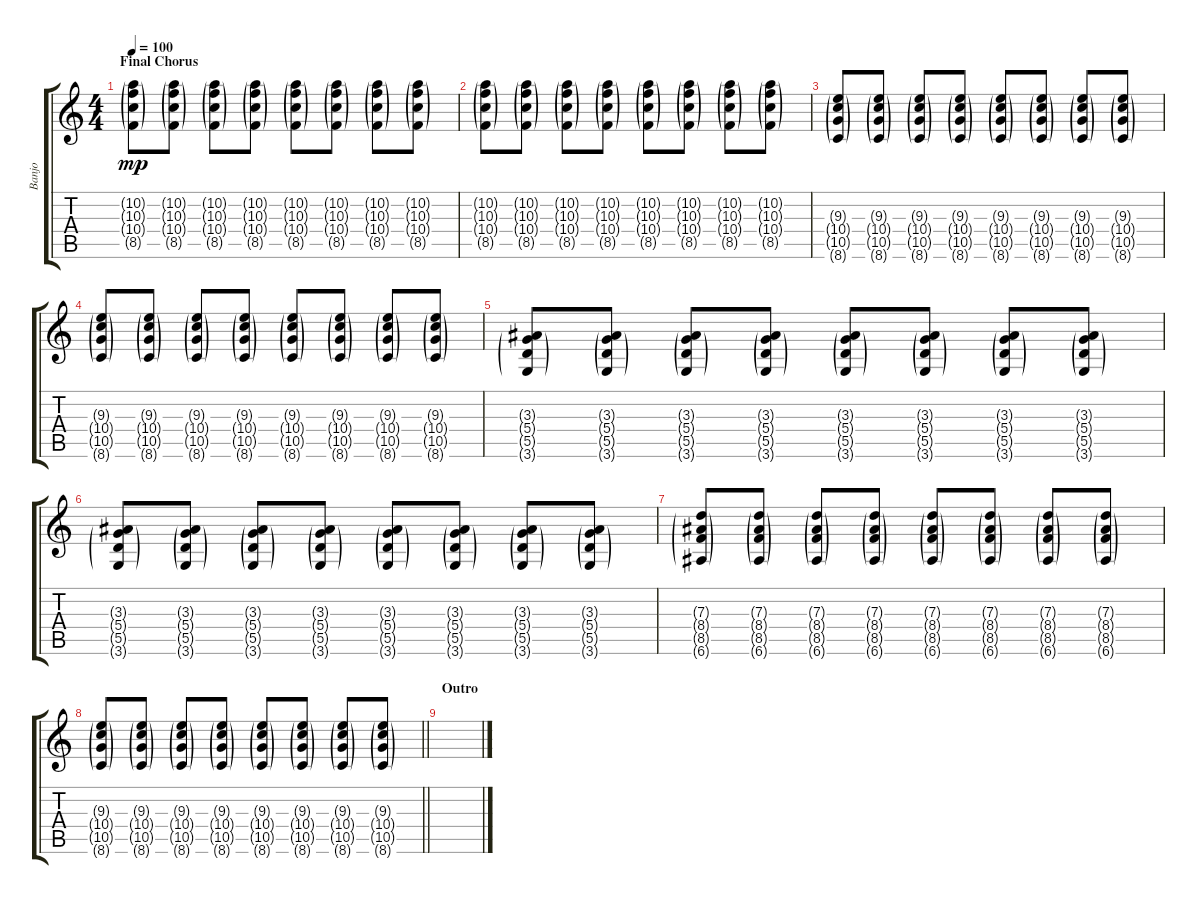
\track ("Banjo" "Banjo") {instrument banjo}
\staff {score tabs}
\tuning (E4 B3 G3 D3 A2 E2) {hide}
\displaytranspose 12
\ts (4 4)
\section ("" "Final Chorus")
\tempo 100
\clef g2
\ks c
(10.2{g} 10.3{g} 10.4{g} 8.5{g}).8{dy mp volume 13} (10.2{g} 10.3{g} 10.4{g} 8.5{g}).8 (10.2{g} 10.3{g} 10.4{g} 8.5{g}).8 (10.2{g} 10.3{g} 10.4{g} 8.5{g}).8 (10.2{g} 10.3{g} 10.4{g} 8.5{g}).8 (10.2{g} 10.3{g} 10.4{g} 8.5{g}).8 (10.2{g} 10.3{g} 10.4{g} 8.5{g}).8 (10.2{g} 10.3{g} 10.4{g} 8.5{g}).8 |
(10.2{g} 10.3{g} 10.4{g} 8.5{g}).8 (10.2{g} 10.3{g} 10.4{g} 8.5{g}).8 (10.2{g} 10.3{g} 10.4{g} 8.5{g}).8 (10.2{g} 10.3{g} 10.4{g} 8.5{g}).8 (10.2{g} 10.3{g} 10.4{g} 8.5{g}).8 (10.2{g} 10.3{g} 10.4{g} 8.5{g}).8 (10.2{g} 10.3{g} 10.4{g} 8.5{g}).8 (10.2{g} 10.3{g} 10.4{g} 8.5{g}).8 |
(9.3{g} 10.4{g} 10.5{g} 8.6{g}).8 (9.3{g} 10.4{g} 10.5{g} 8.6{g}).8 (9.3{g} 10.4{g} 10.5{g} 8.6{g}).8 (9.3{g} 10.4{g} 10.5{g} 8.6{g}).8 (9.3{g} 10.4{g} 10.5{g} 8.6{g}).8 (9.3{g} 10.4{g} 10.5{g} 8.6{g}).8 (9.3{g} 10.4{g} 10.5{g} 8.6{g}).8 (9.3{g} 10.4{g} 10.5{g} 8.6{g}).8 |
(9.3{g} 10.4{g} 10.5{g} 8.6{g}).8 (9.3{g} 10.4{g} 10.5{g} 8.6{g}).8 (9.3{g} 10.4{g} 10.5{g} 8.6{g}).8 (9.3{g} 10.4{g} 10.5{g} 8.6{g}).8 (9.3{g} 10.4{g} 10.5{g} 8.6{g}).8 (9.3{g} 10.4{g} 10.5{g} 8.6{g}).8 (9.3{g} 10.4{g} 10.5{g} 8.6{g}).8 (9.3{g} 10.4{g} 10.5{g} 8.6{g}).8 |
(3.3{g} 5.4{g} 5.5{g} 3.6{g}).8 (3.3{g} 5.4{g} 5.5{g} 3.6{g}).8 (3.3{g} 5.4{g} 5.5{g} 3.6{g}).8 (3.3{g} 5.4{g} 5.5{g} 3.6{g}).8 (3.3{g} 5.4{g} 5.5{g} 3.6{g}).8 (3.3{g} 5.4{g} 5.5{g} 3.6{g}).8 (3.3{g} 5.4{g} 5.5{g} 3.6{g}).8 (3.3{g} 5.4{g} 5.5{g} 3.6{g}).8 |
(3.3{g} 5.4{g} 5.5{g} 3.6{g}).8 (3.3{g} 5.4{g} 5.5{g} 3.6{g}).8 (3.3{g} 5.4{g} 5.5{g} 3.6{g}).8 (3.3{g} 5.4{g} 5.5{g} 3.6{g}).8 (3.3{g} 5.4{g} 5.5{g} 3.6{g}).8 (3.3{g} 5.4{g} 5.5{g} 3.6{g}).8 (3.3{g} 5.4{g} 5.5{g} 3.6{g}).8 (3.3{g} 5.4{g} 5.5{g} 3.6{g}).8 |
(7.3{g} 8.4{g} 8.5{g} 6.6{g}).8 (7.3{g} 8.4{g} 8.5{g} 6.6{g}).8 (7.3{g} 8.4{g} 8.5{g} 6.6{g}).8 (7.3{g} 8.4{g} 8.5{g} 6.6{g}).8 (7.3{g} 8.4{g} 8.5{g} 6.6{g}).8 (7.3{g} 8.4{g} 8.5{g} 6.6{g}).8 (7.3{g} 8.4{g} 8.5{g} 6.6{g}).8 (7.3{g} 8.4{g} 8.5{g} 6.6{g}).8 |
\barLineRight lightlight
(9.3{g} 10.4{g} 10.5{g} 8.6{g}).8 (9.3{g} 10.4{g} 10.5{g} 8.6{g}).8 (9.3{g} 10.4{g} 10.5{g} 8.6{g}).8 (9.3{g} 10.4{g} 10.5{g} 8.6{g}).8 (9.3{g} 10.4{g} 10.5{g} 8.6{g}).8 (9.3{g} 10.4{g} 10.5{g} 8.6{g}).8 (9.3{g} 10.4{g} 10.5{g} 8.6{g}).8 (9.3{g} 10.4{g} 10.5{g} 8.6{g}).8 |
\section ("" "Outro")
